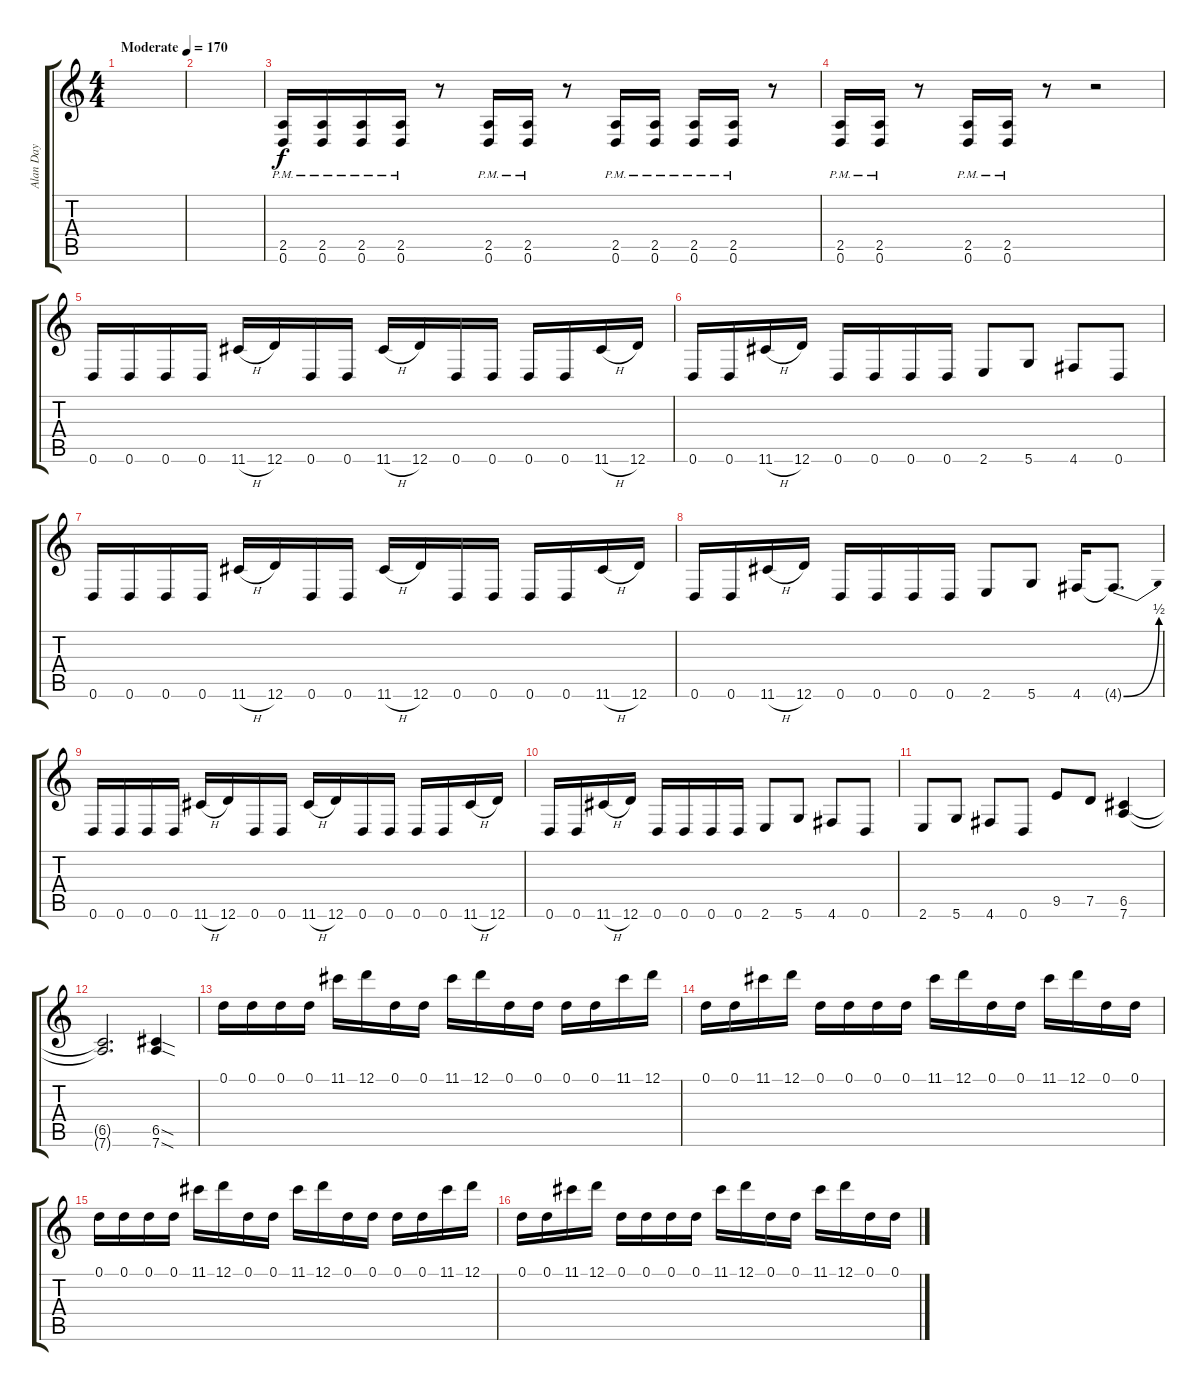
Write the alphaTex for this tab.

\track ("Alan Day" "Alan Day") {instrument distortionguitar bank 255}
\staff {score tabs}
\tuning (D4 A3 F3 C3 G2 D2) {hide}
\ts (4 4)
\tempo (170 "Moderate")
\clef g2
\ks c
|
|
(2.5{pm} 0.6{pm}).16 (2.5{pm} 0.6{pm}).16 (2.5{pm} 0.6{pm}).16 (2.5{pm} 0.6{pm}).16 r.8 (2.5{pm} 0.6{pm}).16 (2.5{pm} 0.6{pm}).16 r.8 (2.5{pm} 0.6{pm}).16 (2.5{pm} 0.6{pm}).16 (2.5{pm} 0.6{pm}).16 (2.5{pm} 0.6{pm}).16 r.8 |
(2.5{pm} 0.6{pm}).16 (2.5{pm} 0.6{pm}).16 r.8 (2.5{pm} 0.6{pm}).16 (2.5{pm} 0.6{pm}).16 r.8 r.2 |
0.6.16 0.6.16 0.6.16 0.6.16 11.6{h}.16 12.6.16 0.6.16 0.6.16 11.6{h}.16 12.6.16 0.6.16 0.6.16 0.6.16 0.6.16 11.6{h}.16 12.6.16 |
0.6.16 0.6.16 11.6{h}.16 12.6.16 0.6.16 0.6.16 0.6.16 0.6.16 2.6.8 5.6.8 4.6.8 0.6.8 |
0.6.16 0.6.16 0.6.16 0.6.16 11.6{h}.16 12.6.16 0.6.16 0.6.16 11.6{h}.16 12.6.16 0.6.16 0.6.16 0.6.16 0.6.16 11.6{h}.16 12.6.16 |
0.6.16 0.6.16 11.6{h}.16 12.6.16 0.6.16 0.6.16 0.6.16 0.6.16 2.6.8 5.6.8 4.6.16 4.6{be (bend 0 0 60 2) t}.8{d} |
0.6.16 0.6.16 0.6.16 0.6.16 11.6{h}.16 12.6.16 0.6.16 0.6.16 11.6{h}.16 12.6.16 0.6.16 0.6.16 0.6.16 0.6.16 11.6{h}.16 12.6.16 |
0.6.16 0.6.16 11.6{h}.16 12.6.16 0.6.16 0.6.16 0.6.16 0.6.16 2.6.8 5.6.8 4.6.8 0.6.8 |
2.6.8 5.6.8 4.6.8 0.6.8 9.5.8 7.5.8 (6.5 7.6).4 |
(6.5{t} 7.6{t}).2{d} (6.5{sod} 7.6{sod}).4 |
0.1.16 0.1.16 0.1.16 0.1.16 11.1.16 12.1.16 0.1.16 0.1.16 11.1.16 12.1.16 0.1.16 0.1.16 0.1.16 0.1.16 11.1.16 12.1.16 |
0.1.16 0.1.16 11.1.16 12.1.16 0.1.16 0.1.16 0.1.16 0.1.16 11.1.16 12.1.16 0.1.16 0.1.16 11.1.16 12.1.16 0.1.16 0.1.16 |
0.1.16 0.1.16 0.1.16 0.1.16 11.1.16 12.1.16 0.1.16 0.1.16 11.1.16 12.1.16 0.1.16 0.1.16 0.1.16 0.1.16 11.1.16 12.1.16 |
0.1.16 0.1.16 11.1.16 12.1.16 0.1.16 0.1.16 0.1.16 0.1.16 11.1.16 12.1.16 0.1.16 0.1.16 11.1.16 12.1.16 0.1.16 0.1.16
